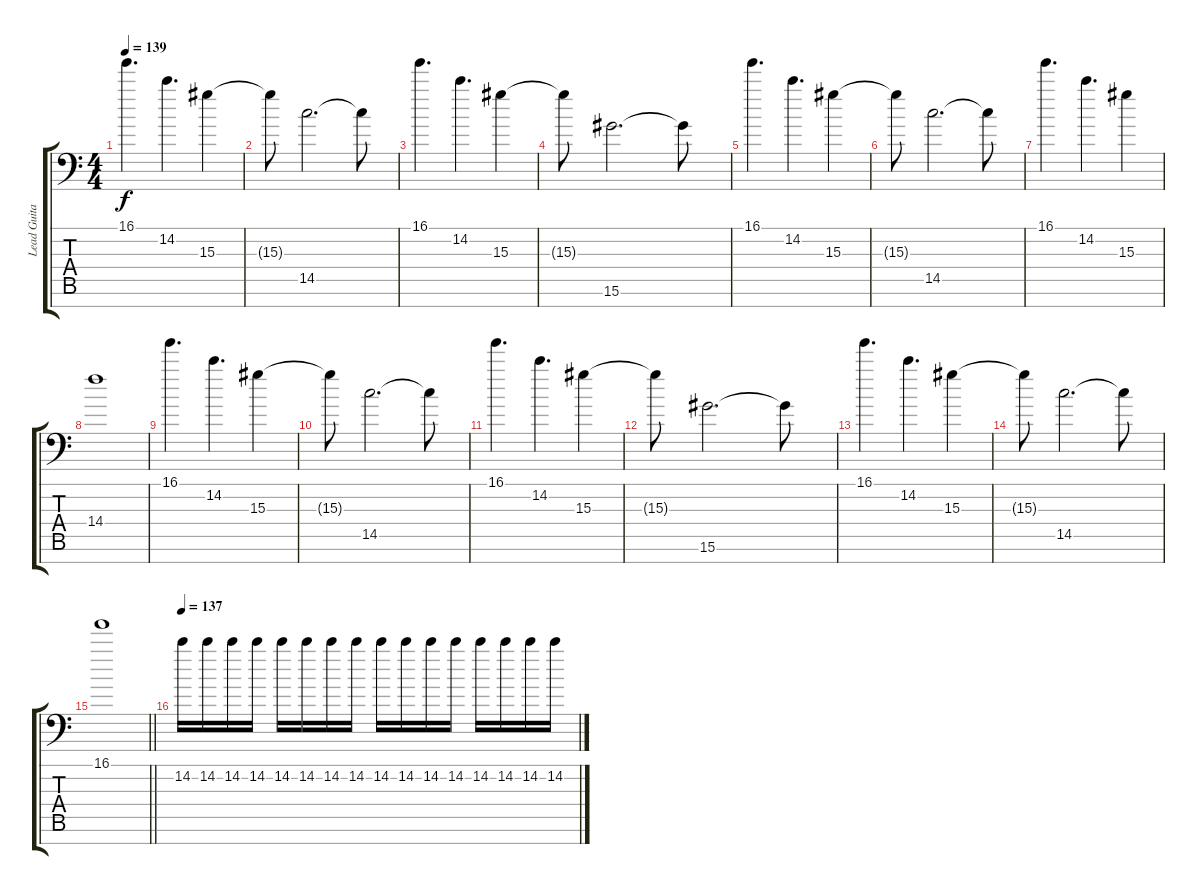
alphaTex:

\track ("Lead Guitar #1" "Lead Guita") {instrument electricguitarmuted}
\staff {score tabs}
\tuning (Eb4 Bb3 F3 Eb3 Bb2 F2 Bb1) {hide}
\ts (4 4)
\tempo 139
\clef f4
\ks c
16.1.4{d dy f} 14.2.4{d} 15.3.4 |
15.3{t}.8 14.5.2{d} 14.5{t}.8 |
16.1.4{d} 14.2.4{d} 15.3.4 |
15.3{t}.8 15.6.2{d} 15.6{t}.8 |
16.1.4{d} 14.2.4{d} 15.3.4 |
15.3{t}.8 14.5.2{d} 14.5{t}.8 |
16.1.4{d} 14.2.4{d} 15.3.4 |
14.4.1 |
16.1.4{d} 14.2.4{d} 15.3.4 |
15.3{t}.8 14.5.2{d} 14.5{t}.8 |
16.1.4{d} 14.2.4{d} 15.3.4 |
15.3{t}.8 15.6.2{d} 15.6{t}.8 |
16.1.4{d} 14.2.4{d} 15.3.4 |
15.3{t}.8 14.5.2{d} 14.5{t}.8 |
\barLineRight lightlight
16.1.1 |
\section ("" "")
\tempo 137
14.2.16{volume 10} 14.2.16 14.2.16 14.2.16 14.2.16 14.2.16 14.2.16 14.2.16 14.2.16 14.2.16 14.2.16 14.2.16 14.2.16 14.2.16 14.2.16 14.2.16
